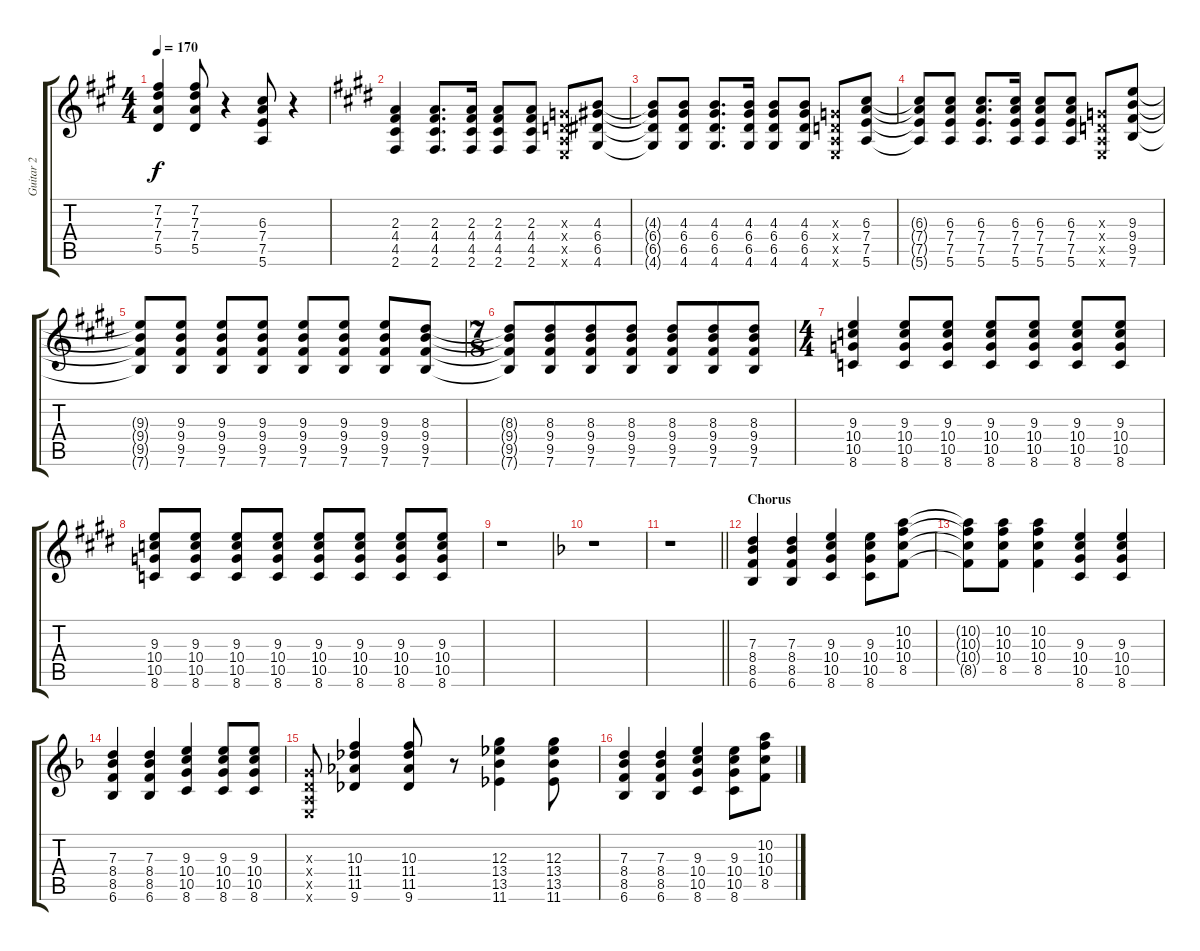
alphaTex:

\track ("Guitar 2" "Guitar 2") {instrument distortionguitar}
\staff {score tabs}
\tuning (E4 B3 G3 D3 A2 E2) {hide}
\ts (4 4)
\tempo 170
\clef g2
\ks a
(7.2 7.3 7.4 5.5).4{dy f} (7.2 7.3 7.4 5.5).8 r.4 (6.3 7.4 7.5 5.6).8 r.4 |
\ks e
(2.3 4.4 4.5 2.6).4 (2.3 4.4 4.5 2.6).8{d} (2.3 4.4 4.5 2.6).16 (2.3 4.4 4.5 2.6).8 (2.3 4.4 4.5 2.6).8 (0.3{x} 0.4{x} 0.5{x} 0.6{x}).8 (4.3 6.4 6.5 4.6).8 |
(4.3{t} 6.4{t} 6.5{t} 4.6{t}).8 (4.3 6.4 6.5 4.6).8 (4.3 6.4 6.5 4.6).8{d} (4.3 6.4 6.5 4.6).16 (4.3 6.4 6.5 4.6).8 (4.3 6.4 6.5 4.6).8 (0.3{x} 0.4{x} 0.5{x} 0.6{x}).8 (6.3 7.4 7.5 5.6).8 |
(6.3{t} 7.4{t} 7.5{t} 5.6{t}).8 (6.3 7.4 7.5 5.6).8 (6.3 7.4 7.5 5.6).8{d} (6.3 7.4 7.5 5.6).16 (6.3 7.4 7.5 5.6).8 (6.3 7.4 7.5 5.6).8 (0.3{x} 0.4{x} 0.5{x} 0.6{x}).8 (9.3 9.4 9.5 7.6).8 |
(9.3{t} 9.4{t} 9.5{t} 7.6{t}).8 (9.3 9.4 9.5 7.6).8 (9.3 9.4 9.5 7.6).8 (9.3 9.4 9.5 7.6).8 (9.3 9.4 9.5 7.6).8 (9.3 9.4 9.5 7.6).8 (9.3 9.4 9.5 7.6).8 (8.3 9.4 9.5 7.6).8 |
\ts (7 8)
(8.3{t} 9.4{t} 9.5{t} 7.6{t}).8 (8.3 9.4 9.5 7.6).8 (8.3 9.4 9.5 7.6).8 (8.3 9.4 9.5 7.6).8 (8.3 9.4 9.5 7.6).8 (8.3 9.4 9.5 7.6).8 (8.3 9.4 9.5 7.6).8 |
\ts (4 4)
(9.3 10.4 10.5 8.6).4 (9.3 10.4 10.5 8.6).8 (9.3 10.4 10.5 8.6).8 (9.3 10.4 10.5 8.6).8 (9.3 10.4 10.5 8.6).8 (9.3 10.4 10.5 8.6).8 (9.3 10.4 10.5 8.6).8 |
(9.3 10.4 10.5 8.6).8 (9.3 10.4 10.5 8.6).8 (9.3 10.4 10.5 8.6).8 (9.3 10.4 10.5 8.6).8 (9.3 10.4 10.5 8.6).8 (9.3 10.4 10.5 8.6).8 (9.3 10.4 10.5 8.6).8 (9.3 10.4 10.5 8.6).8 |
r.1 |
\ks f
r.1 |
\barLineRight lightlight
r.1 |
\section ("" "Chorus")
(7.3 8.4 8.5 6.6).4{volume 11} (7.3 8.4 8.5 6.6).4 (9.3 10.4 10.5 8.6).4 (9.3 10.4 10.5 8.6).8 (10.2 10.3 10.4 8.5).8 |
(10.2{t} 10.3{t} 10.4{t} 8.5{t}).8 (10.2 10.3 10.4 8.5).8 (10.2 10.3 10.4 8.5).4 (9.3 10.4 10.5 8.6).4 (9.3 10.4 10.5 8.6).4 |
(7.3 8.4 8.5 6.6).4 (7.3 8.4 8.5 6.6).4 (9.3 10.4 10.5 8.6).4 (9.3 10.4 10.5 8.6).8 (9.3 10.4 10.5 8.6).8 |
(0.3{x} 0.4{x} 0.5{x} 0.6{x}).8 (10.3 11.4 11.5 9.6).4 (10.3 11.4 11.5 9.6).8 r.8 (12.3 13.4 13.5 11.6).4 (12.3 13.4 13.5 11.6).8 |
(7.3 8.4 8.5 6.6).4 (7.3 8.4 8.5 6.6).4 (9.3 10.4 10.5 8.6).4 (9.3 10.4 10.5 8.6).8 (10.2 10.3 10.4 8.5).8
